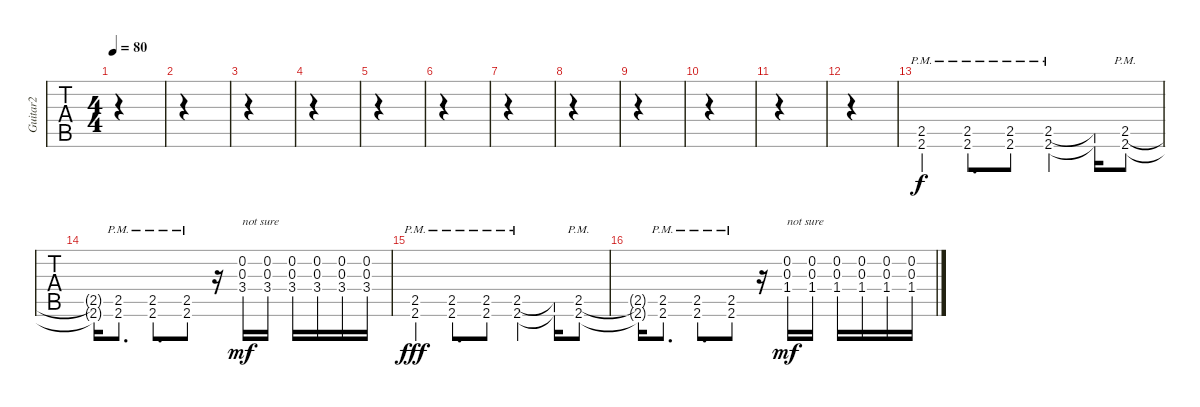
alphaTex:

\track ("Guitar2" "Guitar2") {instrument distortionguitar}
\staff {tabs}
\tuning (E4 B3 G3 D3 A2 D2) {hide}
\ts (4 4)
\tempo 80
\clef g2
\ks c
|
|
|
|
|
|
|
|
|
|
|
|
(2.5{pm} 2.6{pm}).4 (2.5{pm} 2.6{pm}).8{d} (2.5{pm} 2.6{pm}).8 (2.5{pm} 2.6{pm}).4 (2.5{t} 2.6{t}).16 (2.5{pm} 2.6{pm}).8 |
(2.5{t} 2.6{t}).16 (2.5{pm} 2.6{pm}).8{d} (2.5{pm} 2.6{pm}).8{d} (2.5{pm} 2.6{pm}).8 r.16 (0.2 0.3 3.4).16{txt "not sure" dy mf} (0.2 0.3 3.4).16 (0.2 0.3 3.4).16 (0.2 0.3 3.4).16 (0.2 0.3 3.4).16 (0.2 0.3 3.4).16 |
(2.5{pm} 2.6{pm}).4{dy fff} (2.5{pm} 2.6{pm}).8{d} (2.5{pm} 2.6{pm}).8 (2.5{pm} 2.6{pm}).4 (2.5{t} 2.6{t}).16 (2.5{pm} 2.6{pm}).8 |
(2.5{t} 2.6{t}).16 (2.5{pm} 2.6{pm}).8{d} (2.5{pm} 2.6{pm}).8{d} (2.5{pm} 2.6{pm}).8 r.16 (0.2 0.3 1.4).16{txt "not sure" dy mf} (0.2 0.3 1.4).16 (0.2 0.3 1.4).16 (0.2 0.3 1.4).16 (0.2 0.3 1.4).16 (0.2 0.3 1.4).16
